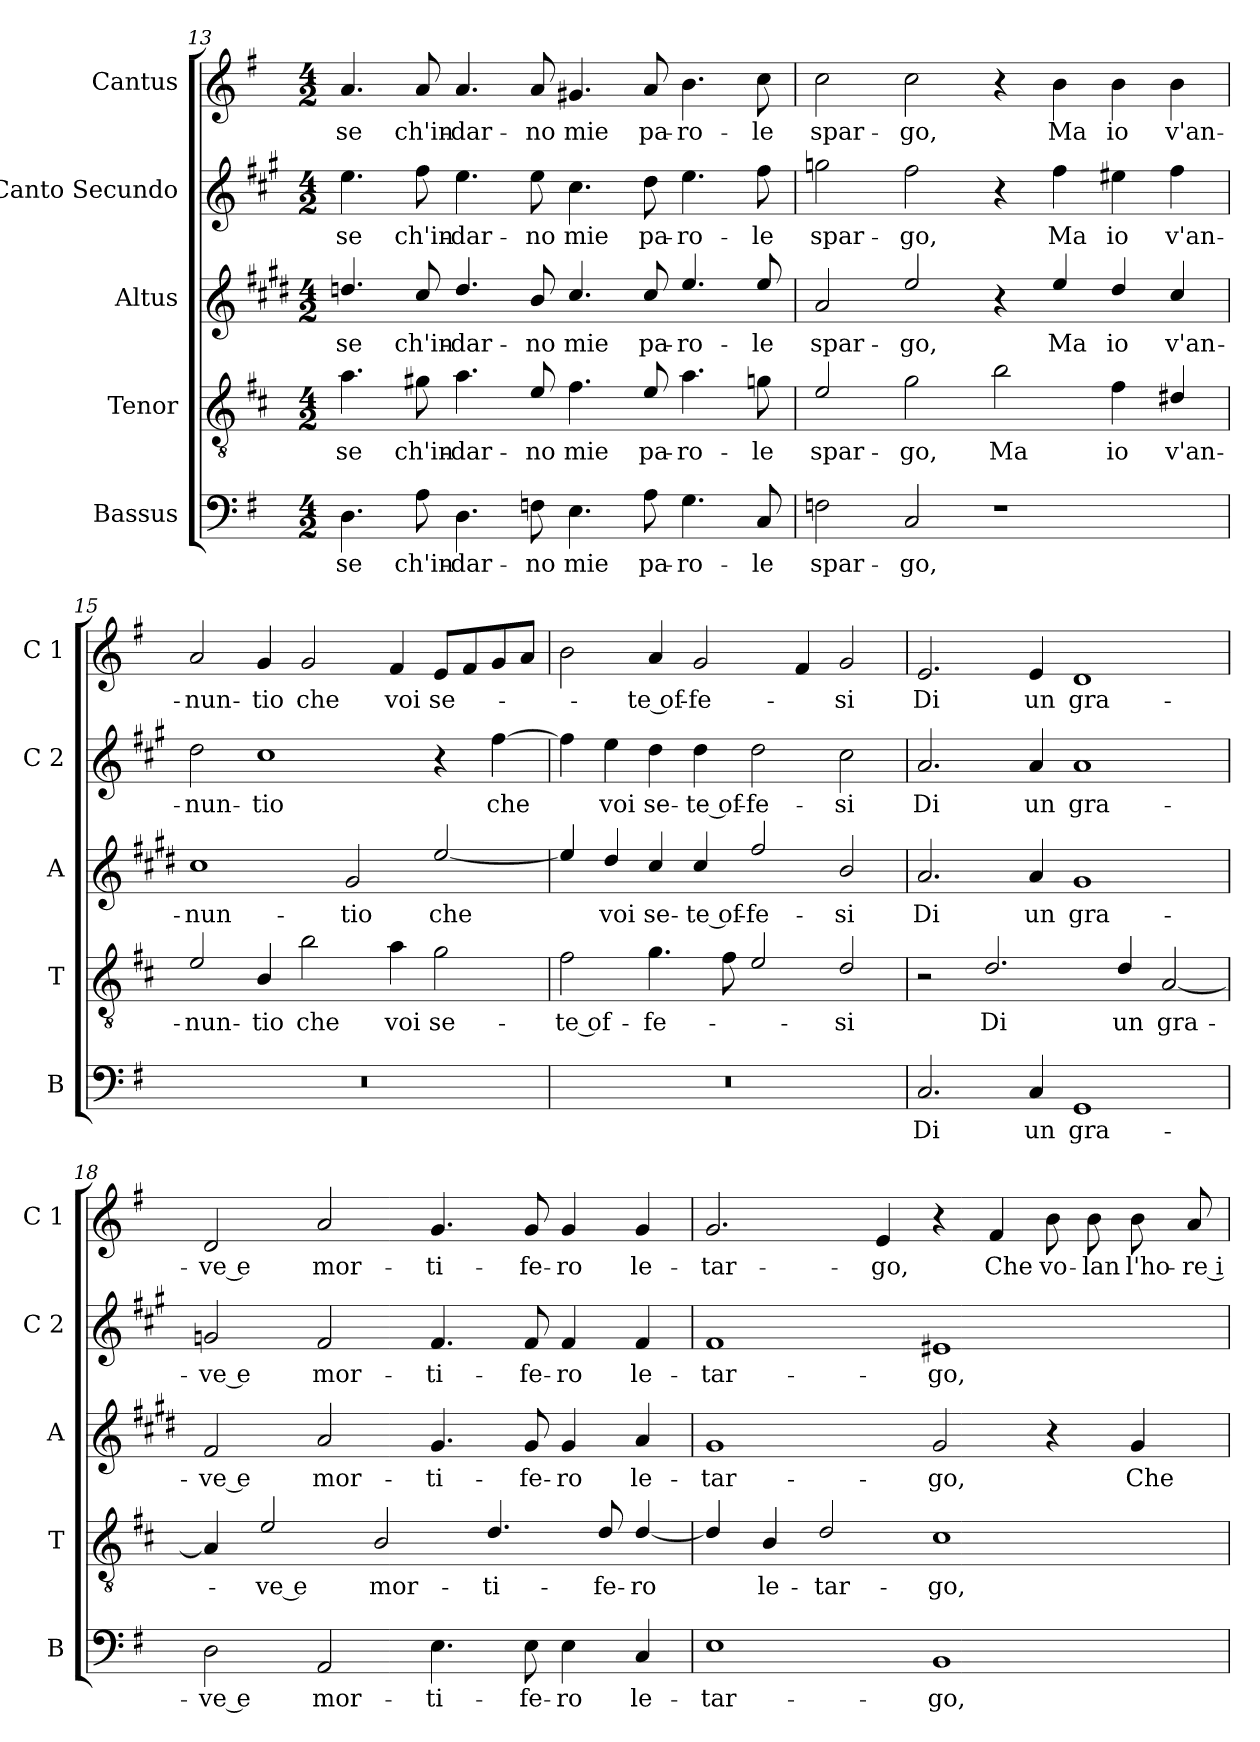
**kern	**text	**kern	**text	**kern	**text	**kern	**text	**kern	**text
*part5	*part5	*part4	*part4	*part3	*part3	*part2	*part2	*part1	*part1
*staff5	*staff5	*staff4	*staff4	*staff3	*staff3	*staff2	*staff2	*staff1	*staff1
*I"Bassus	*	*I"Tenor	*	*I"Altus	*	*I"Canto Secundo	*	*I"Cantus	*
*I'B	*	*I'T	*	*I'A	*	*I'C 2	*	*I'C 1	*
*clefF4	*	*clefGv2	*	*clefG2	*	*clefG2	*	*clefG2	*
*	*	*ITrd4c7	*	*ITrd5c9	*	*ITrd1c2	*	*	*
*k[f#]	*	*k[f#]	*	*k[f#]	*	*k[f#]	*	*k[f#]	*
*G:	*	*G:	*	*G:	*	*G:	*	*G:	*
*M4/2	*	*M4/2	*	*M4/2	*	*M4/2	*	*M4/2	*
=13	=13	=13	=13	=13	=13	=13	=13	=13	=13
!	!LO:LY:b	!	!LO:LY:b	!	!LO:LY:b	!	!LO:LY:b	!	!LO:LY:b
4.D\	-se	4.d\	-se	4.fn/	-se	4.dd\	-se	4.a/	-se
!	!LO:LY:b	!	!LO:LY:b	!	!LO:LY:b	!	!LO:LY:b	!	!LO:LY:b
8A\	ch'in-	8c#X\	ch'in-	8e/	ch'in-	8ee\	ch'in-	8a/	ch'in-
!	!LO:LY:b	!	!LO:LY:b	!	!LO:LY:b	!	!LO:LY:b	!	!LO:LY:b
4.D\	-dar-	4.d\	-dar-	4.f/	-dar-	4.dd\	-dar-	4.a/	-dar-
!	!LO:LY:b	!	!LO:LY:b	!	!LO:LY:b	!	!LO:LY:b	!	!LO:LY:b
8Fn\	-no	8A/	-no	8d/	-no	8dd\	-no	8a/	-no
!	!LO:LY:b	!	!LO:LY:b	!	!LO:LY:b	!	!LO:LY:b	!	!LO:LY:b
4.E\	mie	4.B\	mie	4.e/	mie	4.b\	mie	4.g#X/	mie
!	!LO:LY:b	!	!LO:LY:b	!	!LO:LY:b	!	!LO:LY:b	!	!LO:LY:b
8A\	pa-	8A/	pa-	8e/	pa-	8cc\	pa-	8a/	pa-
!	!LO:LY:b	!	!LO:LY:b	!	!LO:LY:b	!	!LO:LY:b	!	!LO:LY:b
4.G\	-ro-	4.d\	-ro-	4.g/	-ro-	4.dd\	-ro-	4.b\	-ro-
!	!LO:LY:b	!	!LO:LY:b	!	!LO:LY:b	!	!LO:LY:b	!	!LO:LY:b
8C/	-le	8cn\	-le	8g/	-le	8ee\	-le	8cc\	-le
=14	=14	=14	=14	=14	=14	=14	=14	=14	=14
!	!LO:LY:b	!	!LO:LY:b	!	!LO:LY:b	!	!LO:LY:b	!	!LO:LY:b
2Fn\	spar-	2A/	spar-	2c/	spar-	2ffn\	-spar-	2cc\	spar-
!	!LO:LY:b	!	!LO:LY:b	!	!LO:LY:b	!	!LO:LY:b	!	!LO:LY:b
2C/	-go,	2c\	-go,	2g/	-go,	2ee\	go,	2cc\	-go,
!	!	!	!LO:LY:b	!	!	!	!	!	!
1r	.	2e\	Ma	4r	.	4r	.	4r	.
!	!	!	!	!	!LO:LY:b	!	!LO:LY:b	!	!LO:LY:b
.	.	.	.	4g/	Ma	4ee\	Ma	4b\	Ma
!	!	!	!LO:LY:b	!	!LO:LY:b	!	!LO:LY:b	!	!LO:LY:b
.	.	4B\	io	4f#/	io	4dd#X\	io	4b\	io
!	!	!	!LO:LY:b	!	!LO:LY:b	!	!LO:LY:b	!	!LO:LY:b
.	.	4G#X/	v'an-	4e/	v'an-	4ee\	v'an-	4b\	v'an-
=15	=15	=15	=15	=15	=15	=15	=15	=15	=15
!	!	!	!LO:LY:b	!	!LO:LY:b	!	!LO:LY:b	!	!LO:LY:b
0r	.	2A/	-nun-	1e	-nun-	2cc\	-nun-	2a/	-nun-
!	!	!	!LO:LY:b	!	!	!	!LO:LY:b	!	!LO:LY:b
.	.	4E/	-tio	.	.	1b	-tio	4g/	-tio
!	!	!	!LO:LY:b	!	!	!	!	!	!LO:LY:b
.	.	2e\	che	.	.	.	.	2g/	che
!	!	!	!	!	!LO:LY:b	!	!	!	!
.	.	.	.	2B/	-tio	.	.	.	.
!	!	!	!LO:LY:b	!	!	!	!	!	!LO:LY:b
.	.	4d\	voi	.	.	.	.	4f#/	voi
!	!	!	!LO:LY:b	!	!LO:LY:b	!	!	!	!LO:LY:b
.	.	2c\	se-	[2g/	che	4r	.	8e/L	se-
.	.	.	.	.	.	.	.	8f#/	.
!	!	!	!	!	!	!	!LO:LY:b	!	!
.	.	.	.	.	.	[4ee\	che	8g/	.
.	.	.	.	.	.	.	.	8a/J	.
!!LO:PB:g=z
=16	=16	=16	=16	=16	=16	=16	=16	=16	=16
!	!	!	!LO:LY:b	!	!	!	!	!	!
0r	.	2B\	-te of-	4g/]	.	4ee\]	.	2b\	.
!	!	!	!	!	!LO:LY:b	!	!LO:LY:b	!	!
.	.	.	.	4f#/	voi	4dd\	voi	.	.
!	!	!	!LO:LY:b	!	!LO:LY:b	!	!LO:LY:b	!	!LO:LY:b
.	.	4.c\	-fe-	4e/	se-	4cc\	se-	4a/	-te of-
!	!	!	!	!	!LO:LY:b	!	!LO:LY:b	!	!LO:LY:b
.	.	.	.	4e/	-te of-	4cc\	-te of-	2g/	-fe-
.	.	8B\	.	.	.	.	.	.	.
!	!	!	!	!	!LO:LY:b	!	!LO:LY:b	!	!
.	.	2A/	.	2a/	-fe-	2cc\	-fe-	.	.
.	.	.	.	.	.	.	.	4f#/	.
!	!	!	!LO:LY:b	!	!LO:LY:b	!	!LO:LY:b	!	!LO:LY:b
.	.	2G/	-si	2d/	-si	2b\	-si	2g/	-si
=17	=17	=17	=17	=17	=17	=17	=17	=17	=17
!	!LO:LY:b	!	!	!	!LO:LY:b	!	!LO:LY:b	!	!LO:LY:b
2.C/	Di	2r	.	2.c/	Di	2.g/	Di	2.e/	Di
!	!	!	!LO:LY:b	!	!	!	!	!	!
.	.	2.G/	Di	.	.	.	.	.	.
!	!LO:LY:b	!	!	!	!LO:LY:b	!	!LO:LY:b	!	!LO:LY:b
4C/	un	.	.	4c/	un	4g/	un	4e/	un
!	!LO:LY:b	!	!	!	!LO:LY:b	!	!LO:LY:b	!	!LO:LY:b
1GG	gra-	.	.	1B	gra-	1g	gra-	1d	gra-
!	!	!	!LO:LY:b	!	!	!	!	!	!
.	.	4G/	un	.	.	.	.	.	.
!	!	!	!LO:LY:b	!	!	!	!	!	!
.	.	[2D/	gra-	.	.	.	.	.	.
=18	=18	=18	=18	=18	=18	=18	=18	=18	=18
!	!LO:LY:b	!	!	!	!LO:LY:b	!	!LO:LY:b	!	!LO:LY:b
2D\	-ve e	4D/]	.	2A/	-ve e	2fn/	-ve e	2d/	-ve e
!	!	!	!LO:LY:b	!	!	!	!	!	!
.	.	2A/	-ve e	.	.	.	.	.	.
!	!LO:LY:b	!	!	!	!LO:LY:b	!	!LO:LY:b	!	!LO:LY:b
2AA/	mor-	.	.	2c/	mor-	2e/	mor-	2a/	mor-
!	!	!	!LO:LY:b	!	!	!	!	!	!
.	.	2E/	mor-	.	.	.	.	.	.
!	!LO:LY:b	!	!	!	!LO:LY:b	!	!LO:LY:b	!	!LO:LY:b
4.E\	-ti-	.	.	4.B/	-ti-	4.e/	-ti-	4.g/	-ti-
!	!	!	!LO:LY:b	!	!	!	!	!	!
.	.	4.G/	-ti-	.	.	.	.	.	.
!	!LO:LY:b	!	!	!	!LO:LY:b	!	!LO:LY:b	!	!LO:LY:b
8E\	-fe-	.	.	8B/	-fe-	8e/	-fe-	8g/	-fe-
!	!LO:LY:b	!	!	!	!LO:LY:b	!	!LO:LY:b	!	!LO:LY:b
4E\	-ro	.	.	4B/	-ro	4e/	-ro	4g/	-ro
!	!	!	!LO:LY:b	!	!	!	!	!	!
.	.	8G/	-fe-	.	.	.	.	.	.
!	!LO:LY:b	!	!LO:LY:b	!	!LO:LY:b	!	!LO:LY:b	!	!LO:LY:b
4C/	le-	[4G/	-ro	4c/	le-	4e/	le-	4g/	le-
=19	=19	=19	=19	=19	=19	=19	=19	=19	=19
!	!LO:LY:b	!	!	!	!LO:LY:b	!	!LO:LY:b	!	!LO:LY:b
1E	-tar-	4G/]	.	1B	-tar-	1e	-tar-	2.g/	-tar-
!	!	!	!LO:LY:b	!	!	!	!	!	!
.	.	4E/	le-	.	.	.	.	.	.
!	!	!	!LO:LY:b	!	!	!	!	!	!
.	.	2G/	-tar-	.	.	.	.	.	.
!	!	!	!	!	!	!	!	!	!LO:LY:b
.	.	.	.	.	.	.	.	4e/	-go,
!	!LO:LY:b	!	!LO:LY:b	!	!LO:LY:b	!	!LO:LY:b	!	!
1BB	-go,	1F#	-go,	2B/	-go,	1d#X	-go,	4r	.
!	!	!	!	!	!	!	!	!	!LO:LY:b
.	.	.	.	.	.	.	.	4f#/	Che
!	!	!	!	!	!	!	!	!	!LO:LY:b
.	.	.	.	4r	.	.	.	8b\	vo-
!	!	!	!	!	!	!	!	!	!LO:LY:b
.	.	.	.	.	.	.	.	8b\	-lan
!	!	!	!	!	!LO:LY:b	!	!	!	!LO:LY:b
.	.	.	.	4B/	Che	.	.	8b\	l'ho-
!	!	!	!	!	!	!	!	!	!LO:LY:b
.	.	.	.	.	.	.	.	8a/	-re i
=	=	=	=	=	=	=	=	=	=
*-	*-	*-	*-	*-	*-	*-	*-	*-	*-
